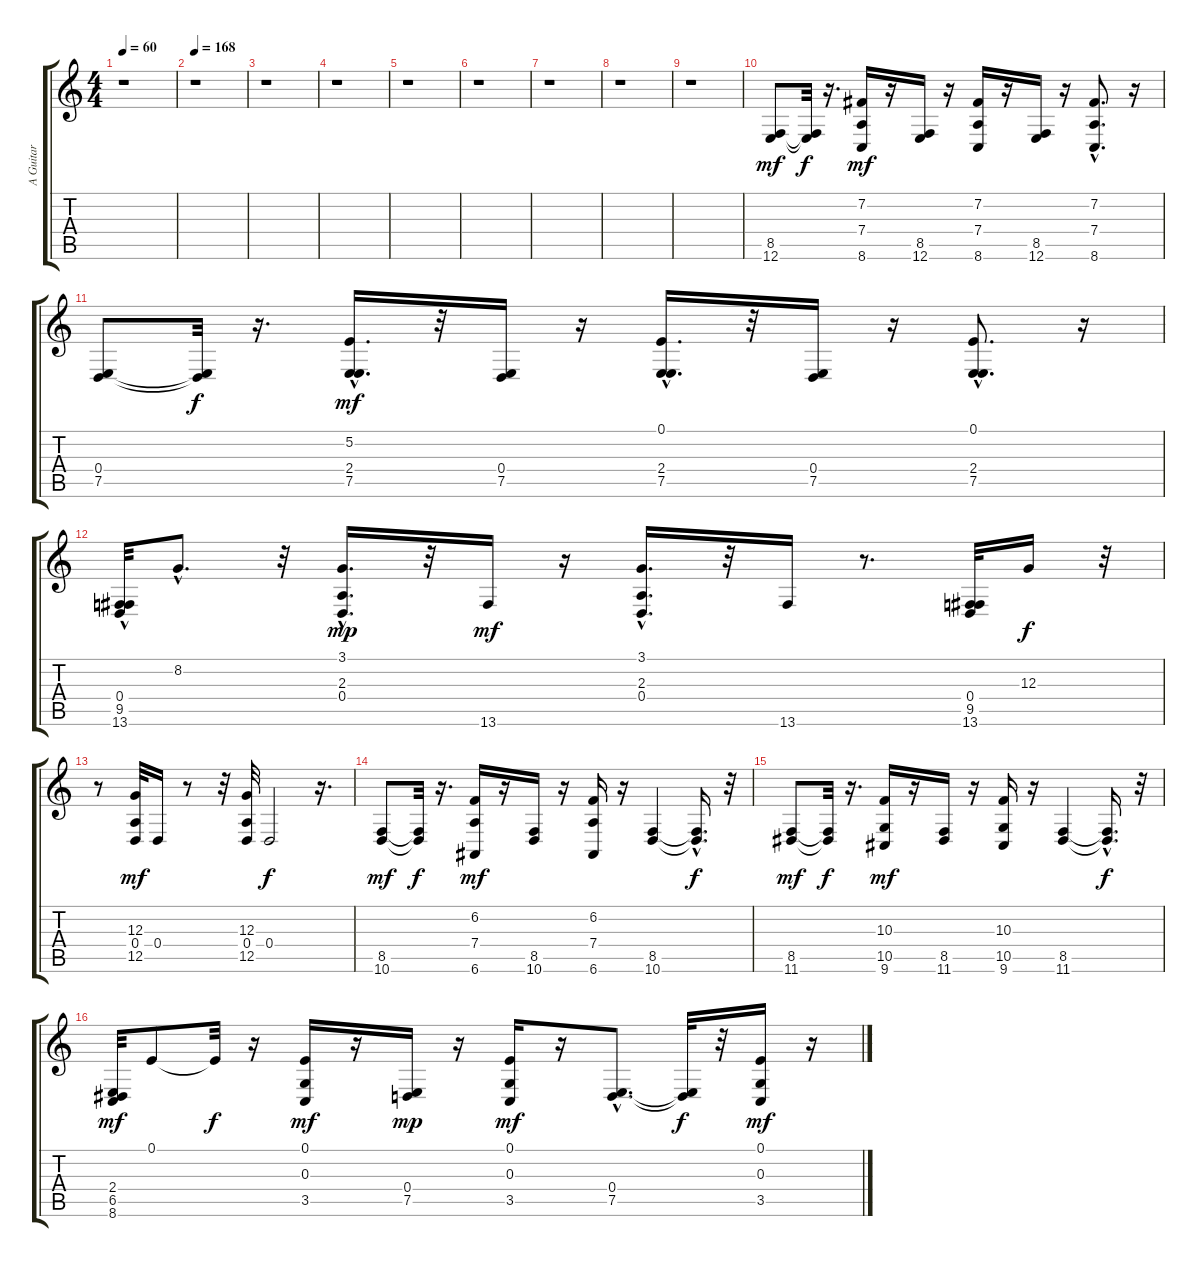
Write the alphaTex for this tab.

\track ("A Guitar" "A Guitar") {instrument guitarfretnoise}
\staff {score tabs}
\tuning (E4 B3 G3 D3 A2 E2) {hide}
\ts (4 4)
\tempo 60
\clef g2
\ks c
r.1{dy mf instrument guitarfretnoise} |
\tempo 168
r.1 |
r.1 |
r.1 |
r.1 |
r.1 |
r.1 |
r.1 |
r.1 |
(8.5 12.6).8{volume 9 balance 11 instrument acousticguitarnylon} (8.5{t} 12.6{t}).32{dy f} r.16{d} (7.2 7.4 8.6).16{dy mf} r.16 (8.5 12.6).16 r.16 (7.2 7.4 8.6).16 r.16 (8.5 12.6).16 r.16 (7.2{hac} 7.4{hac} 8.6{hac}).8{d} r.16 |
(0.4 7.5).8 (0.4{t} 7.5{t}).32{dy f} r.16{d} (5.2{hac} 2.4{hac} 7.5{hac}).16{d dy mf} r.32 (0.4 7.5).16 r.16 (0.1{hac} 2.4{hac} 7.5{hac}).16{d} r.32 (0.4 7.5).16 r.16 (0.1{hac} 2.4{hac} 7.5{hac}).8{d} r.16 |
(0.4{hac} 9.5{hac} 13.6{hac}).32 8.2{hac}.8{d} r.32 (3.1{hac} 2.3{hac} 0.4{hac}).16{d dy mp} r.32 13.6.16{dy mf} r.16 (3.1{hac} 2.3{hac} 0.4{hac}).16{d} r.32 13.6.16 r.8{d} (0.4 9.5 13.6).32 12.3.16{dy f} r.32 |
r.8 (12.3 0.4 12.5).32{dy mf} 0.4.16 r.8 r.32 (12.3 0.4 12.5).32 0.4.2{dy f} r.16{d} |
(8.5 10.6).8{dy mf} (8.5{t} 10.6{t}).32{dy f} r.16{d} (6.2 7.4 6.6).16{dy mf} r.16 (8.5 10.6).16 r.16 (6.2 7.4 6.6).16 r.16 (8.5 10.6).4 (8.5{hac t} 10.6{hac t}).16{d dy f} r.32 |
(8.5 11.6).8{dy mf} (8.5{t} 11.6{t}).32{dy f} r.16{d} (10.3 10.5 9.6).16{dy mf} r.16 (8.5 11.6).16 r.16 (10.3 10.5 9.6).16 r.16 (8.5 11.6).4 (8.5{hac t} 11.6{t}).16{d dy f} r.32 |
(2.4 6.5 8.6).32{dy mf} 0.1.8 0.1{t}.32{dy f} r.16 (0.1 0.3 3.5).16{dy mf} r.16 (0.4 7.5).16{dy mp} r.16 (0.1 0.3 3.5).16{dy mf} r.16 (0.4{hac} 7.5{hac}).8{d} (0.4{t} 7.5{t}).32{dy f} r.32 (0.1 0.3 3.5).16{dy mf} r.16
